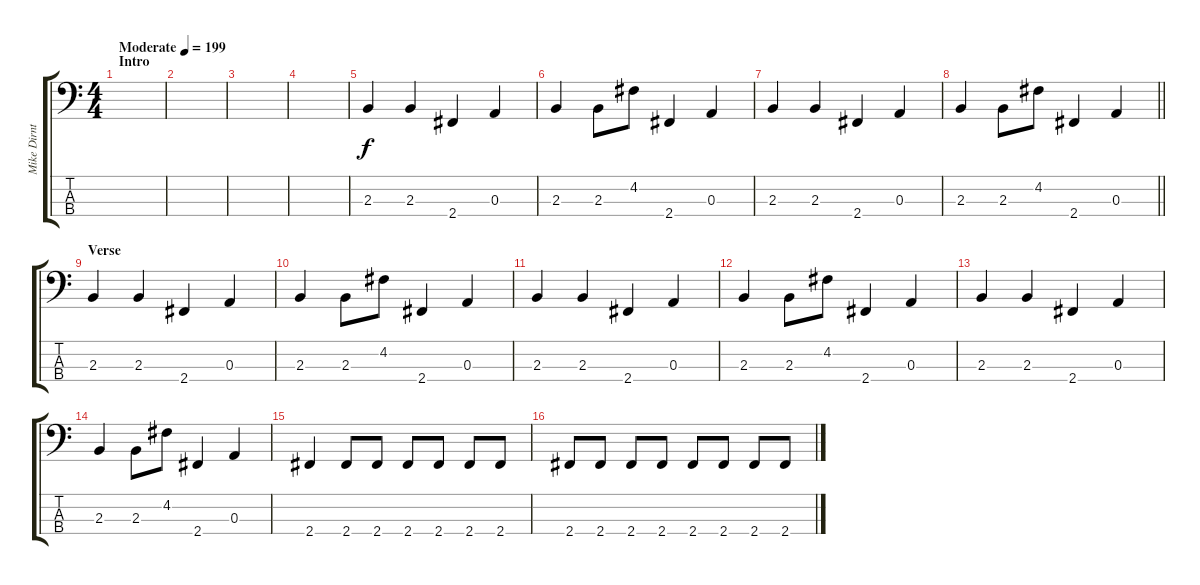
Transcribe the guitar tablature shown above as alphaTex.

\track ("Mike Dirnt - Bass" "Mike Dirnt") {instrument electricbasspick}
\staff {score tabs}
\tuning (G2 D2 A1 E1) {hide}
\ts (4 4)
\section ("" "Intro")
\tempo (199 "Moderate")
\clef f4
\ks c
|
|
|
|
2.3.4 2.3.4 2.4.4 0.3.4 |
2.3.4 2.3.8 4.2.8 2.4.4 0.3.4 |
2.3.4 2.3.4 2.4.4 0.3.4 |
\barLineRight lightlight
2.3.4 2.3.8 4.2.8 2.4.4 0.3.4 |
\section ("" "Verse")
2.3.4 2.3.4 2.4.4 0.3.4 |
2.3.4 2.3.8 4.2.8 2.4.4 0.3.4 |
2.3.4 2.3.4 2.4.4 0.3.4 |
2.3.4 2.3.8 4.2.8 2.4.4 0.3.4 |
2.3.4 2.3.4 2.4.4 0.3.4 |
2.3.4 2.3.8 4.2.8 2.4.4 0.3.4 |
2.4.4 2.4.8 2.4.8 2.4.8 2.4.8 2.4.8 2.4.8 |
2.4.8 2.4.8 2.4.8 2.4.8 2.4.8 2.4.8 2.4.8 2.4.8
